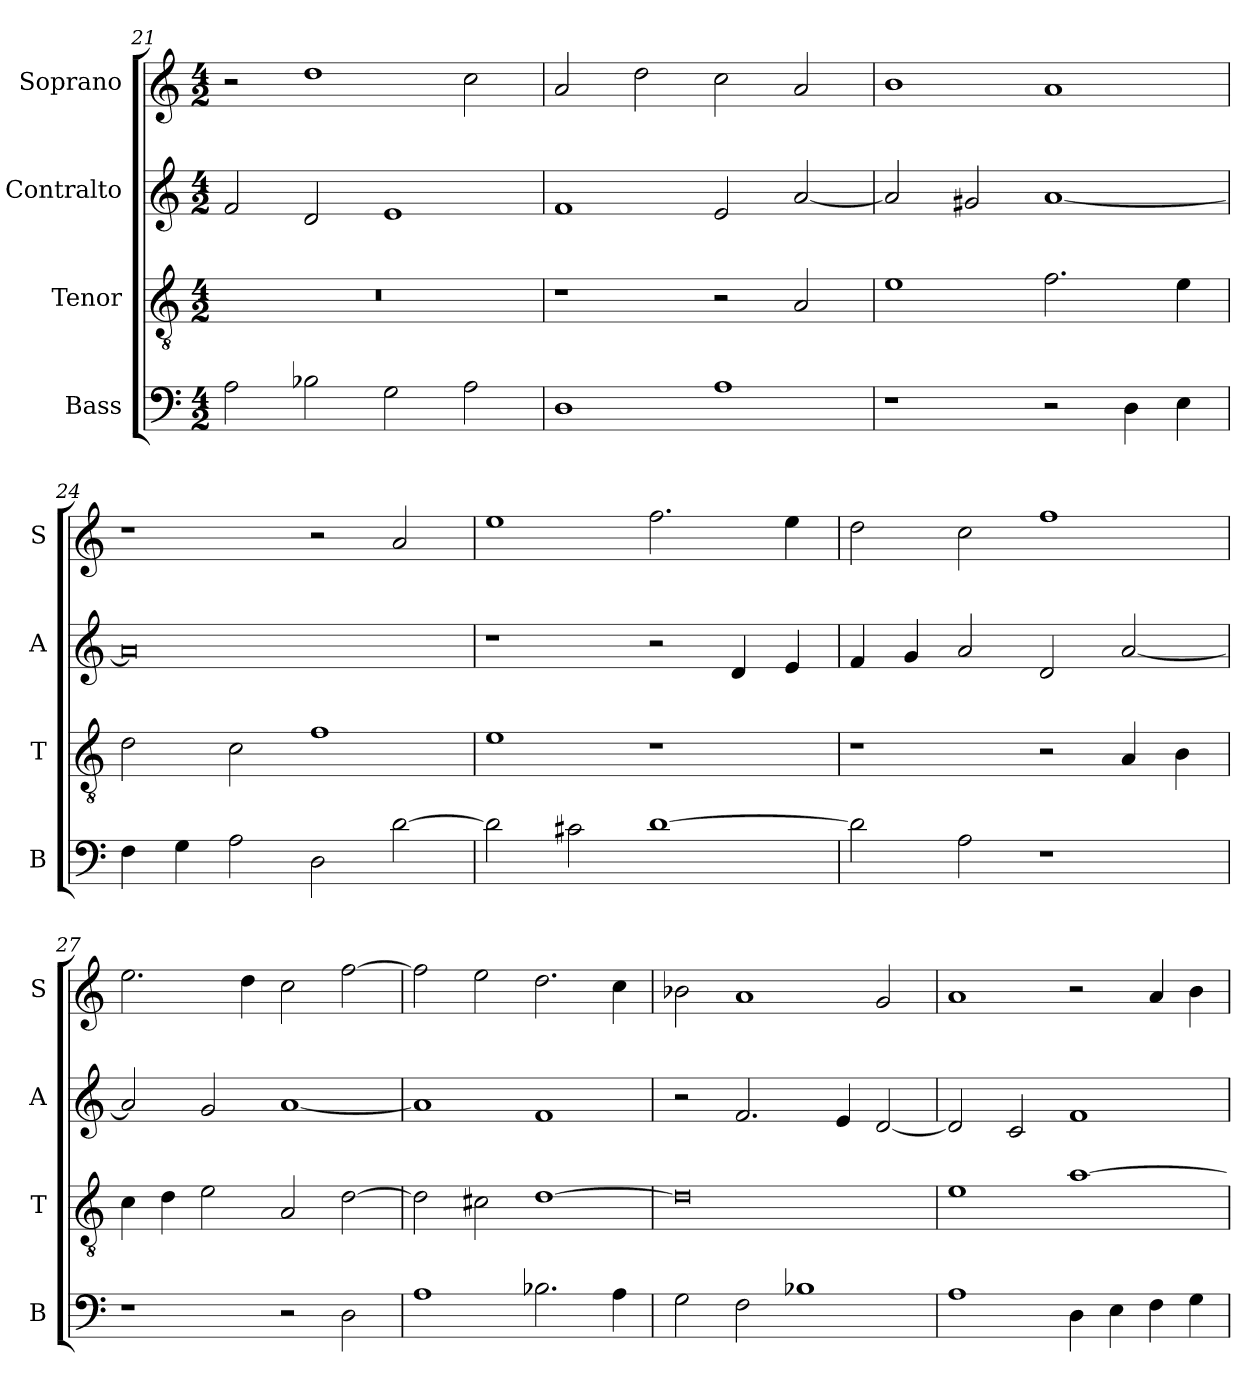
**kern	**kern	**kern	**kern
*part4	*part3	*part2	*part1
*staff4	*staff3	*staff2	*staff1
*I"Bass	*I"Tenor	*I"Contralto	*I"Soprano
*I'B	*I'T	*I'A	*I'S
*clefF4	*clefGv2	*clefG2	*clefG2
*k[]	*k[]	*k[]	*k[]
*D:dor	*D:dor	*D:dor	*D:dor
*M4/2	*M4/2	*M4/2	*M4/2
=21	=21	=21	=21
2A	0r	2f	2r
2B-X	.	2d	1dd
2G	.	1e	.
2A	.	.	2cc
=22	=22	=22	=22
1D	1r	1f	2a
.	.	.	2dd
1A	2r	2e	2cc
.	2A	[2a	2a
=23	=23	=23	=23
1r	1e	2a]	1b
.	.	2g#X	.
2r	2.f	[1a	1a
4D	.	.	.
4E	4e	.	.
=24	=24	=24	=24
4F	2d	0a]	1r
4G	.	.	.
2A	2c	.	.
2D	1f	.	2r
[2d	.	.	2a
=25	=25	=25	=25
2d]	1e	1r	1ee
2c#X	.	.	.
[1d	1r	2r	2.ff
.	.	4d	.
.	.	4e	4ee
=26	=26	=26	=26
2d]	1r	4f	2dd
.	.	4g	.
2A	.	2a	2cc
1r	2r	2d	1ff
.	4A	[2a	.
.	4B	.	.
=27	=27	=27	=27
1r	4c	2a]	2.ee
.	4d	.	.
.	2e	2g	.
.	.	.	4dd
2r	2A	[1a	2cc
2D	[2d	.	[2ff
=28	=28	=28	=28
1A	2d]	1a]	2ff]
.	2c#X	.	2ee
2.B-X	[1d	1f	2.dd
4A	.	.	4cc
=29	=29	=29	=29
2G	0d]	2r	2b-X
2F	.	2.f	1a
1B-X	.	.	.
.	.	4e	.
.	.	[2d	2g
=30	=30	=30	=30
1A	1e	2d]	1a
.	.	2c	.
4D	[1a	1f	2r
4E	.	.	.
4F	.	.	4a
4G	.	.	4b
=	=	=	=
*-	*-	*-	*-
